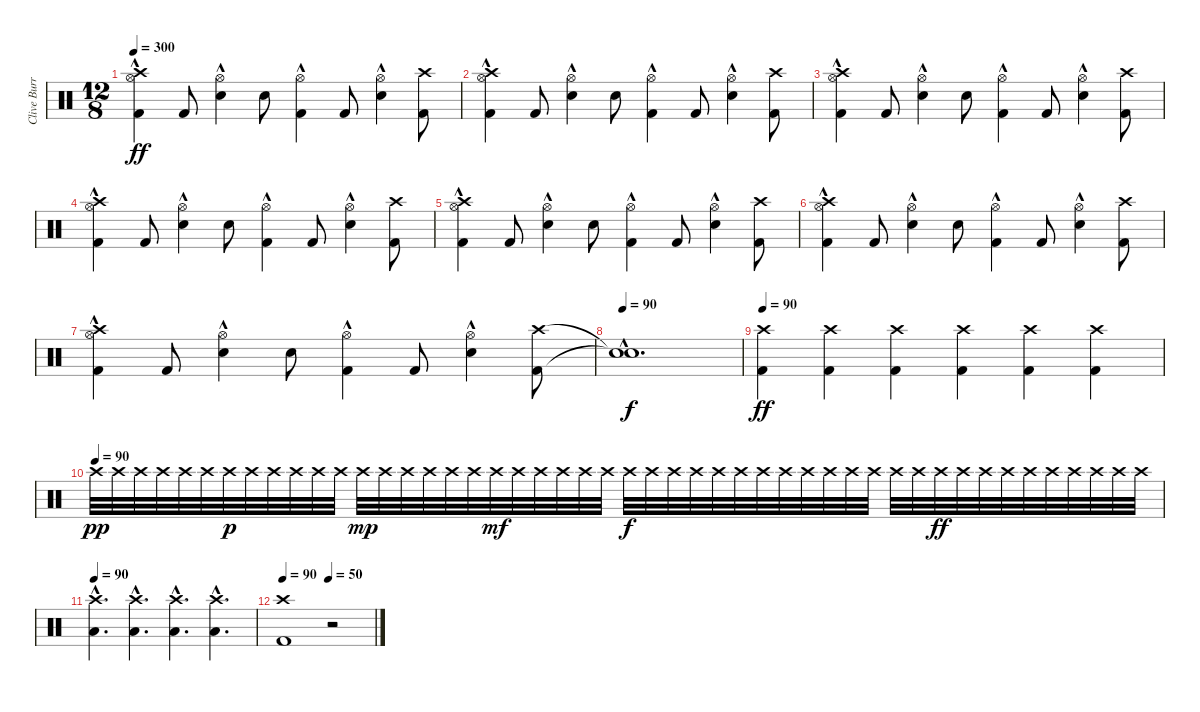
\track ("Clive Burr" "Clive Burr") {instrument percussion}
\staff {score}
\articulation defaults
\ts (12 8)
\tempo 300
\clef neutral
\ks c
("Kick (hit) 2"{hac} "Hi-Hat (open)" "Crash high (hit)").4{dy ff} "Kick (hit) 2".8 ("Snare (hit) 2"{hac} "Hi-Hat (open)").4 "Snare (hit) 2".8 ("Kick (hit) 2"{hac} "Hi-Hat (open)").4 "Kick (hit) 2".8 ("Snare (hit) 2"{hac} "Hi-Hat (open)").4 ("Kick (hit) 2" "Crash high (hit)").8 |
("Kick (hit) 2"{hac} "Hi-Hat (open)" "Crash high (hit)").4 "Kick (hit) 2".8 ("Snare (hit) 2"{hac} "Hi-Hat (open)").4 "Snare (hit) 2".8 ("Kick (hit) 2"{hac} "Hi-Hat (open)").4 "Kick (hit) 2".8 ("Snare (hit) 2"{hac} "Hi-Hat (open)").4 ("Kick (hit) 2" "Crash high (hit)").8 |
("Kick (hit) 2"{hac} "Hi-Hat (open)" "Crash high (hit)").4 "Kick (hit) 2".8 ("Snare (hit) 2"{hac} "Hi-Hat (open)").4 "Snare (hit) 2".8 ("Kick (hit) 2"{hac} "Hi-Hat (open)").4 "Kick (hit) 2".8 ("Snare (hit) 2"{hac} "Hi-Hat (open)").4 ("Kick (hit) 2" "Crash high (hit)").8 |
("Kick (hit) 2"{hac} "Hi-Hat (open)" "Crash high (hit)").4 "Kick (hit) 2".8 ("Snare (hit) 2"{hac} "Hi-Hat (open)").4 "Snare (hit) 2".8 ("Kick (hit) 2"{hac} "Hi-Hat (open)").4 "Kick (hit) 2".8 ("Snare (hit) 2"{hac} "Hi-Hat (open)").4 ("Kick (hit) 2" "Crash high (hit)").8 |
("Kick (hit) 2"{hac} "Hi-Hat (open)" "Crash high (hit)").4 "Kick (hit) 2".8 ("Snare (hit) 2"{hac} "Hi-Hat (open)").4 "Snare (hit) 2".8 ("Kick (hit) 2"{hac} "Hi-Hat (open)").4 "Kick (hit) 2".8 ("Snare (hit) 2"{hac} "Hi-Hat (open)").4 ("Kick (hit) 2" "Crash high (hit)").8 |
("Kick (hit) 2"{hac} "Hi-Hat (open)" "Crash high (hit)").4 "Kick (hit) 2".8 ("Snare (hit) 2"{hac} "Hi-Hat (open)").4 "Snare (hit) 2".8 ("Kick (hit) 2"{hac} "Hi-Hat (open)").4 "Kick (hit) 2".8 ("Snare (hit) 2"{hac} "Hi-Hat (open)").4 ("Kick (hit) 2" "Crash high (hit)").8 |
("Kick (hit) 2"{hac} "Hi-Hat (open)" "Crash high (hit)").4 "Kick (hit) 2".8 ("Snare (hit) 2"{hac} "Hi-Hat (open)").4 "Snare (hit) 2".8 ("Kick (hit) 2"{hac} "Hi-Hat (open)").4 "Kick (hit) 2".8 ("Snare (hit) 2"{hac} "Hi-Hat (open)").4 ("Kick (hit) 2" "Crash high (hit)").8 |
\tempo 90
("Snare (hit)"{hac t} "Snare (hit)"{hac t}).1{d dy f} |
\tempo 90
("Kick (hit) 2" "Crash high (hit)").4{dy ff} ("Kick (hit) 2" "Crash high (hit)").4 ("Kick (hit) 2" "Crash high (hit)").4 ("Kick (hit) 2" "Crash high (hit)").4 ("Kick (hit) 2" "Crash high (hit)").4 ("Kick (hit) 2" "Crash high (hit)").4 |
\tempo (90)
"Crash high (hit)".32{dy pp volume 16} "Crash high (hit)".32{volume 16} "Crash high (hit)".32{volume 16} "Crash high (hit)".32{volume 16} "Crash high (hit)".32{volume 16} "Crash high (hit)".32{volume 16} "Crash high (hit)".32{dy p volume 16} "Crash high (hit)".32{volume 16} "Crash high (hit)".32{volume 16} "Crash high (hit)".32{volume 16} "Crash high (hit)".32{volume 16} "Crash high (hit)".32{volume 16} "Crash high (hit)".32{dy mp volume 16} "Crash high (hit)".32{volume 16} "Crash high (hit)".32{volume 16} "Crash high (hit)".32{volume 16} "Crash high (hit)".32{volume 16} "Crash high (hit)".32{volume 16} "Crash high (hit)".32{dy mf volume 16} "Crash high (hit)".32{volume 16} "Crash high (hit)".32{volume 16} "Crash high (hit)".32{volume 16} "Crash high (hit)".32{volume 16} "Crash high (hit)".32{volume 16} "Crash high (hit)".32{dy f volume 16} "Crash high (hit)".32{volume 16} "Crash high (hit)".32{volume 16} "Crash high (hit)".32{volume 16} "Crash high (hit)".32{volume 16} "Crash high (hit)".32{volume 16} "Crash high (hit)".32{volume 16} "Crash high (hit)".32{volume 16} "Crash high (hit)".32{volume 16} "Crash high (hit)".32{volume 16} "Crash high (hit)".32{volume 16} "Crash high (hit)".32{volume 16} "Crash high (hit)".32{volume 16} "Crash high (hit)".32{volume 16} "Crash high (hit)".32{dy ff volume 16} "Crash high (hit)".32{volume 16} "Crash high (hit)".32{volume 16} "Crash high (hit)".32{volume 16} "Crash high (hit)".32{volume 16} "Crash high (hit)".32{volume 16} "Crash high (hit)".32{volume 16} "Crash high (hit)".32{volume 16} "Crash high (hit)".32{volume 16} "Crash high (hit)".32{volume 16} |
\tempo 90
("Low Tom (hit)"{hac} "Crash high (hit)"{hac}).4{d} ("Low Tom (hit)"{hac} "Crash high (hit)"{hac}).4{d} ("Low Tom (hit)"{hac} "Crash high (hit)"{hac}).4{d} ("Low Tom (hit)"{hac} "Crash high (hit)"{hac}).4{d} |
\tempo (50 0.5)
\tempo 90
("Kick (hit) 2" "Crash high (hit)").1{volume 16} r.2
